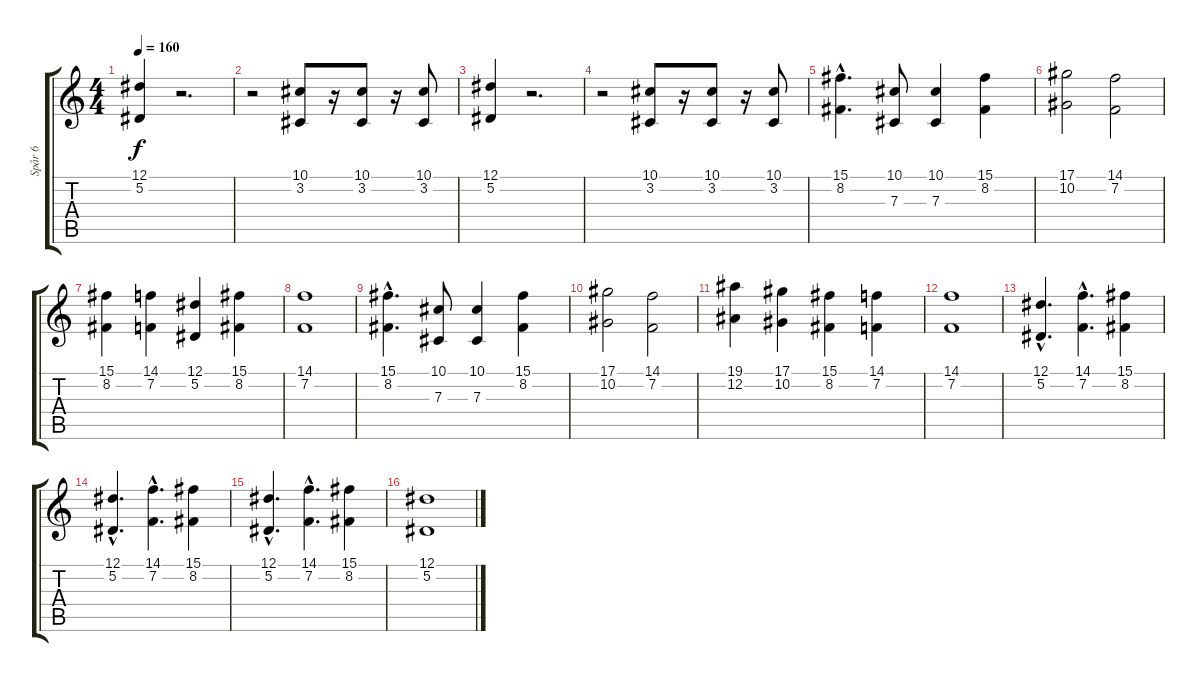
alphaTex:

\track ("Spår 6" "Spår 6") {instrument lead6voice}
\staff {score tabs}
\tuning (Eb4 Bb3 Gb3 Db3 Ab2 Eb2) {hide}
\ts (4 4)
\tempo 160
\clef g2
\ks c
(12.1 5.2).4{dy f} r.2{d} |
r.2 (10.1 3.2).8 r.16 (10.1 3.2).8 r.16 (10.1 3.2).8 |
(12.1 5.2).4 r.2{d} |
r.2 (10.1 3.2).8 r.16 (10.1 3.2).8 r.16 (10.1 3.2).8 |
(15.1{hac} 8.2{hac}).4{d} (10.1 7.3).8 (10.1 7.3).4 (15.1 8.2).4 |
(17.1 10.2).2 (14.1 7.2).2 |
(15.1 8.2).4 (14.1 7.2).4 (12.1 5.2).4 (15.1 8.2).4 |
(14.1 7.2).1 |
(15.1{hac} 8.2{hac}).4{d} (10.1 7.3).8 (10.1 7.3).4 (15.1 8.2).4 |
(17.1 10.2).2 (14.1 7.2).2 |
(19.1 12.2).4 (17.1 10.2).4 (15.1 8.2).4 (14.1 7.2).4 |
(14.1 7.2).1 |
(12.1{hac} 5.2{hac}).4{d} (14.1{hac} 7.2{hac}).4{d} (15.1 8.2).4 |
(12.1{hac} 5.2{hac}).4{d} (14.1{hac} 7.2{hac}).4{d} (15.1 8.2).4 |
(12.1{hac} 5.2{hac}).4{d} (14.1{hac} 7.2{hac}).4{d} (15.1 8.2).4 |
(12.1 5.2).1
